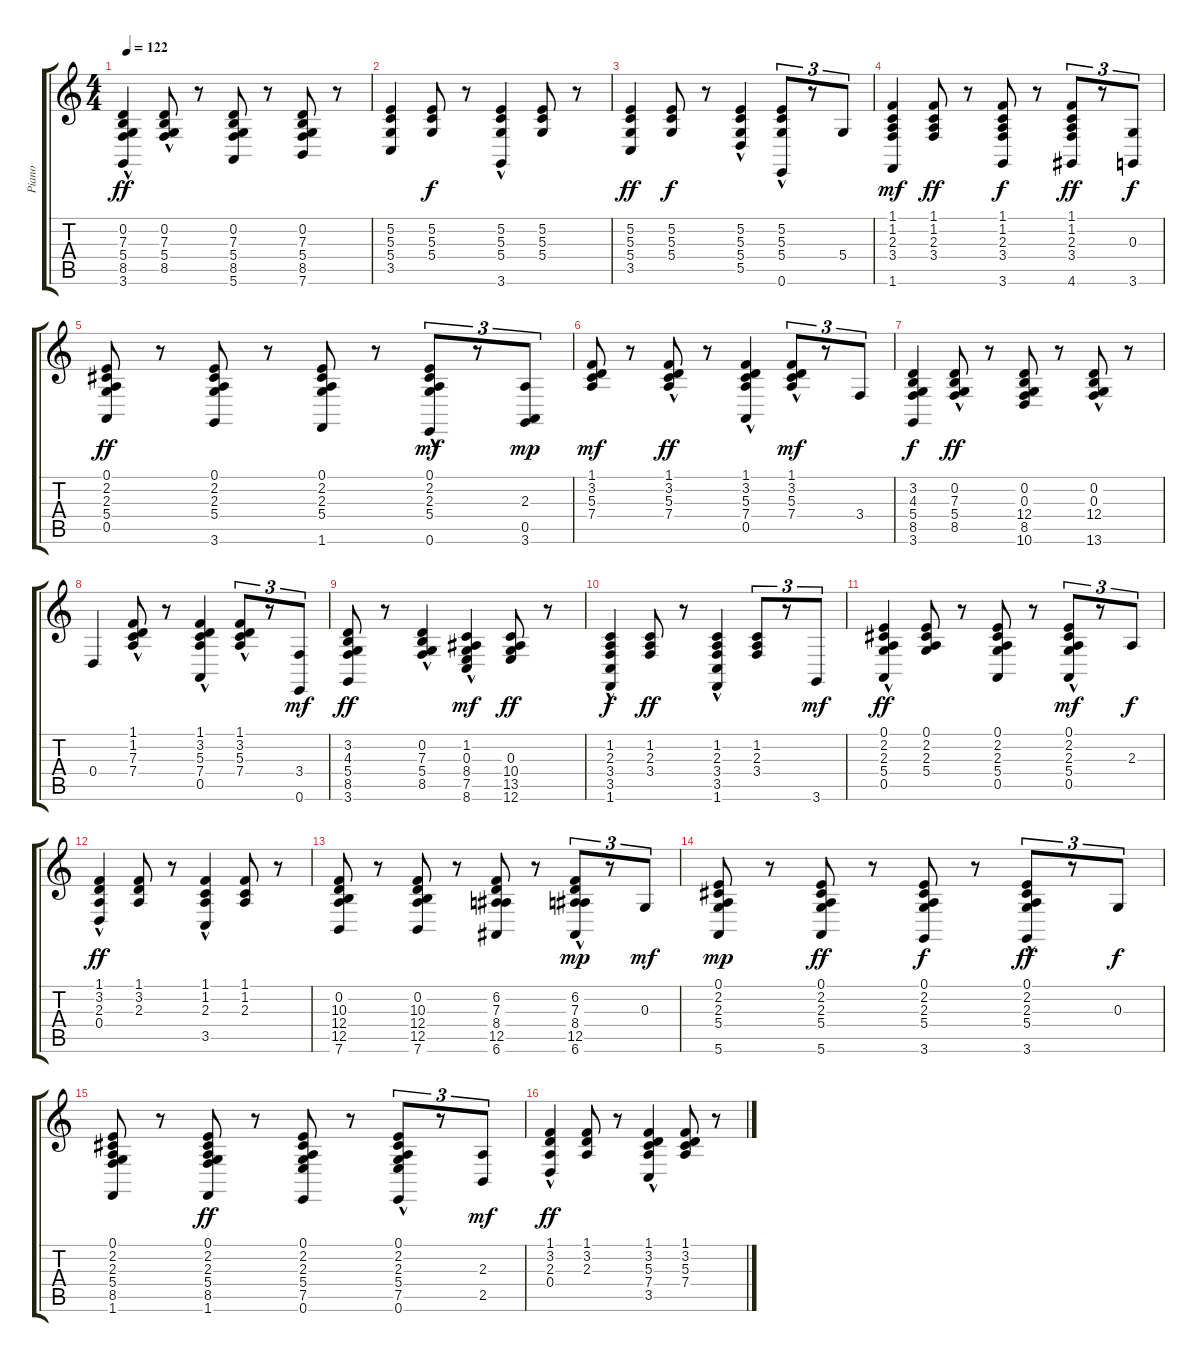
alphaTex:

\track ("Piano" "Piano") {instrument brightacousticpiano}
\staff {score tabs}
\tuning (E4 B3 G3 D3 A2 E2) {hide}
\ts (4 4)
\tempo 122
\clef g2
\ks c
(0.2 7.3 5.4 8.5 3.6{hac}).4{dy ff} (0.2 7.3 5.4{hac} 8.5).8 r.8 (0.2 7.3 5.4 8.5 5.6).8 r.8 (0.2 7.3 5.4 8.5 7.6).8 r.8 |
(5.2 5.3 5.4 3.5).4 (5.2 5.3 5.4).8{dy f} r.8 (5.2 5.3 5.4 3.6{hac}).4 (5.2 5.3 5.4).8 r.8 |
(5.2 5.3 5.4 3.5).4{dy ff} (5.2 5.3 5.4).8{dy f} r.8 (5.2 5.3{hac} 5.4{hac} 5.5).4 (5.2 5.3 5.4 0.6{hac}).8{tu (3 2)} r.8{tu (3 2)} 5.4.8{tu (3 2)} |
(1.1 1.2 2.3 3.4 1.6).4{dy mf} (1.1 1.2 2.3 3.4).8{dy ff} r.8 (1.1 1.2 2.3 3.4 3.6).8{dy f} r.8 (1.1 1.2 2.3 3.4 4.6).8{tu (3 2) dy ff} r.8{tu (3 2)} (0.3 3.6).8{tu (3 2) dy f} |
(0.1 2.2 2.3 5.4 0.5).8{dy ff} r.8 (0.1 2.2 2.3 5.4 3.6).8 r.8 (0.1 2.2 2.3 5.4 1.6).8 r.8 (0.1{hac} 2.2 2.3{hac} 5.4 0.6{hac}).8{tu (3 2) dy mf} r.8{tu (3 2)} (2.3 0.5 3.6).8{tu (3 2) dy mp} |
(1.1 3.2 5.3 7.4).8{dy mf} r.8 (1.1 3.2 5.3 7.4{hac}).8{dy ff} r.8 (1.1 3.2 5.3 7.4 0.5{hac}).4 (1.1{hac} 3.2 5.3 7.4).8{tu (3 2) dy mf} r.8{tu (3 2)} 3.4.8{tu (3 2)} |
(3.2 4.3 5.4 8.5 3.6).4{dy f} (0.2{hac} 7.3 5.4 8.5).8{dy ff} r.8 (0.2 0.3 12.4 8.5 10.6).8 r.8 (0.2{hac} 0.3 12.4{hac} 13.6).8 r.8 |
0.4.4 (1.1{hac} 1.2 7.3 7.4{hac}).8 r.8 (1.1{hac} 3.2 5.3 7.4 0.5{hac}).4 (1.1{hac} 3.2{hac} 5.3{hac} 7.4).8{tu (3 2)} r.8{tu (3 2)} (3.4 0.6).8{tu (3 2) dy mf} |
(3.2 4.3 5.4 8.5 3.6).8{dy ff} r.8 (0.2{hac} 7.3 5.4 8.5).4 (1.2 0.3 8.4 7.5 8.6{hac}).4{dy mf} (0.3 10.4 13.5 12.6).8{dy ff} r.8 |
(1.2 2.3 3.4 3.5{hac} 1.6{hac}).4{dy f} (1.2 2.3 3.4).8{dy ff} r.8 (1.2 2.3 3.4 3.5{hac} 1.6{hac}).4 (1.2 2.3 3.4).8{tu (3 2)} r.8{tu (3 2)} 3.6.8{tu (3 2) dy mf} |
(0.1 2.2 2.3 5.4 0.5{hac}).4{dy ff} (0.1 2.2 2.3 5.4).8 r.8 (0.1 2.2 2.3 5.4 0.5).8 r.8 (0.1{hac} 2.2 2.3{hac} 5.4 0.5{hac}).8{tu (3 2) dy mf} r.8{tu (3 2)} 2.3.8{tu (3 2) dy f} |
(1.1 3.2{hac} 2.3{hac} 0.4).4{dy ff} (1.1 3.2 2.3).8 r.8 (1.1 1.2{hac} 2.3 3.5{hac}).4 (1.1 1.2 2.3).8 r.8 |
(0.2 10.3 12.4 12.5 7.6).8 r.8 (0.2 10.3 12.4 12.5 7.6).8 r.8 (6.2 7.3 8.4 12.5 6.6).8 r.8 (6.2 7.3{hac} 8.4{hac} 12.5 6.6{hac}).8{tu (3 2) dy mp} r.8{tu (3 2)} 0.3.8{tu (3 2) dy mf} |
(0.1 2.2 2.3 5.4 5.6).8{dy mp} r.8 (0.1 2.2 2.3 5.4 5.6).8{dy ff} r.8 (0.1 2.2 2.3 5.4 3.6).8{dy f} r.8 (0.1 2.2{hac} 2.3{hac} 5.4 3.6).8{tu (3 2) dy ff} r.8{tu (3 2)} 0.3.8{tu (3 2) dy f} |
(0.1 2.2 2.3 5.4 8.5 1.6).8 r.8 (0.1 2.2 2.3 5.4 8.5 1.6).8{dy ff} r.8 (0.1 2.2 2.3 5.4 7.5 0.6).8 r.8 (0.1 2.2{hac} 2.3 5.4 7.5 0.6{hac}).8{tu (3 2)} r.8{tu (3 2)} (2.3 2.5).8{tu (3 2) dy mf} |
(1.1 3.2 2.3 0.4{hac}).4{dy ff} (1.1 3.2 2.3).8 r.8 (1.1 3.2 5.3 7.4 3.5{hac}).4 (1.1 3.2 5.3 7.4).8 r.8
